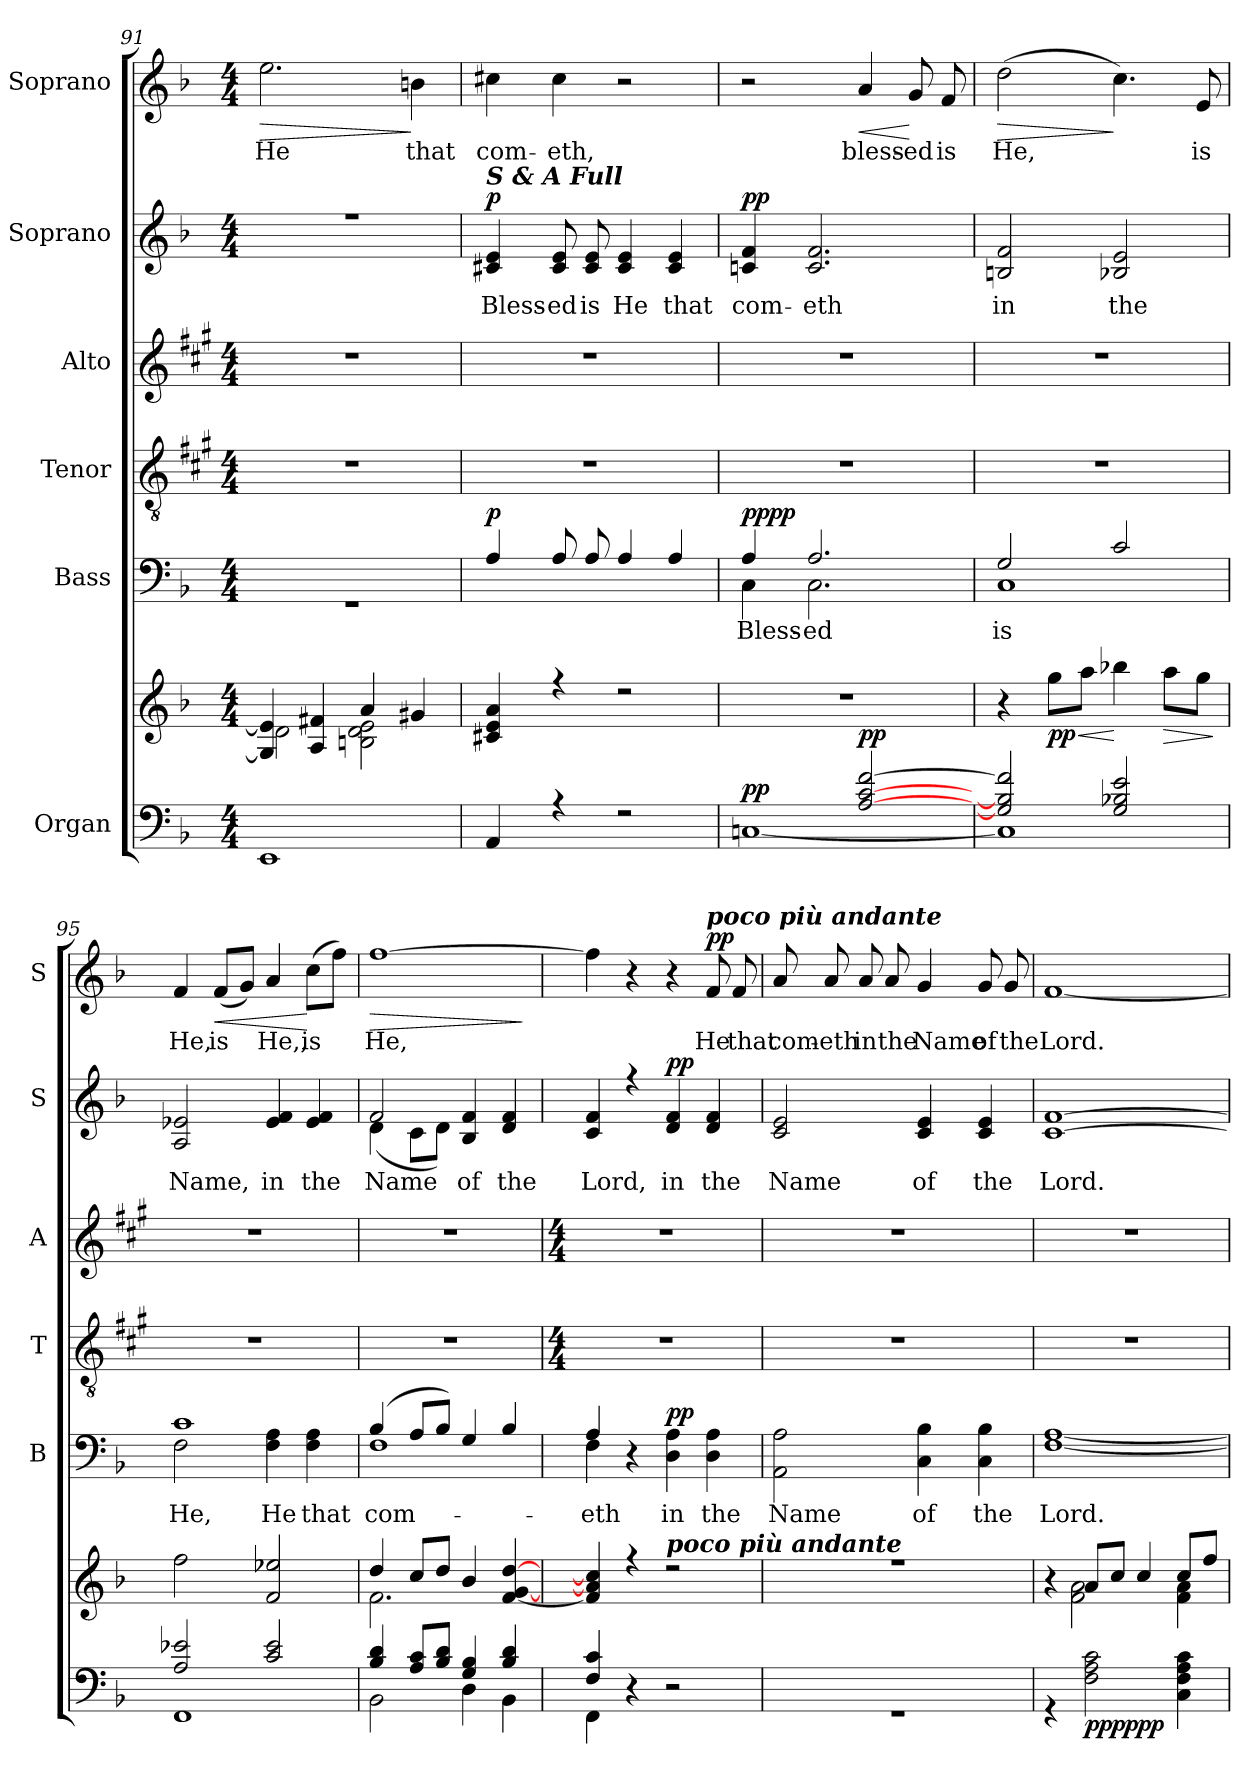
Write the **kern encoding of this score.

**kern	**kern	**dynam	**kern	**text	**dynam	**kern	**kern	**kern	**text	**dynam	**kern	**text	**dynam
*part6	*part6	*part6	*part5	*part5	*part5	*part4	*part3	*part2	*part2	*part2	*part1	*part1	*part1
*staff7	*staff6	*staff6/7	*staff5	*staff5	*staff5	*staff4	*staff3	*staff2	*staff2	*staff2	*staff1	*staff1	*staff1
*I"Organ	*	*	*I"Bass	*	*	*I"Tenor	*I"Alto	*I"Soprano	*	*	*I"Soprano	*	*
*	*	*	*I'B	*	*	*I'T	*I'A	*I'S	*	*	*I'S	*	*
!!LO:LB:g=z
*clefF4	*clefG2	*	*clefF4	*	*	*clefGv2	*clefG2	*clefG2	*	*	*clefG2	*	*
*k[b-]	*k[b-]	*	*k[b-]	*	*	*k[f#c#g#]	*k[f#c#g#]	*k[b-]	*	*	*k[b-]	*	*
*F:	*F:	*	*F:	*	*	*A:	*A:	*F:	*	*	*F:	*	*
*M4/4	*M4/4	*	*M4/4	*	*	*M4/4	*M4/4	*M4/4	*	*	*M4/4	*	*
=91	=91	=91	=91	=91	=91	=91	=91	=91	=91	=91	=91	=91	=91
*^	*^	*	*^	*	*	*	*	*^	*	*	*	*	*
!	!	!	!	!	!	!	!	!	!	!	!	!	!	!	!	!LO:LY:b	!LO:HP:b
1EE	1ryy	4G#] 4e]	2d\	.	1ryy	1r	.	.	1r	1r	1r	1ryy	.	.	2.ee	He	>
.	.	4A 4f#X	.	.	.	.	.	.	.	.	.	.	.	.	.	.	.
.	.	4a	2Bn\ 2d\ 2e\	.	.	.	.	.	.	.	.	.	.	.	.	.	.
!	!	!	!	!	!	!	!	!	!	!	!	!	!	!	!	!LO:LY:b	!
.	.	4g#X	.	.	.	.	.	.	.	.	.	.	.	.	4bn	that	]
=92	=92	=92	=92	=92	=92	=92	=92	=92	=92	=92	=92	=92	=92	=92	=92	=92	=92
!	!	!	!	!	!	!	!	!	!	!	!LO:TX:a:Bi:t=S & A Full	!	!	!	!	!	!
!	!	!	!	!	!	!	!	!LO:DY:b	!	!	!	!	!LO:LY:b	!LO:DY:b	!	!LO:LY:b	!
4AA	1ryy	4c#X 4e 4a	1ryy	.	4A/	1ryy	.	p	1r	1r	4c#X 4e	1ryy	Bless-	p	4cc#X	com-	.
!	!	!	!	!	!	!	!	!	!	!	!	!	!LO:LY:b	!	!	!LO:LY:b	!
4r	.	4r	.	.	8A/	.	.	.	.	.	8c# 8e	.	-ed	.	4cc#	-eth,	.
!	!	!	!	!	!	!	!	!	!	!	!	!	!LO:LY:b	!	!	!	!
.	.	.	.	.	8A/	.	.	.	.	.	8c# 8e	.	is	.	.	.	.
!	!	!	!	!	!	!	!	!	!	!	!	!	!LO:LY:b	!	!	!	!
2r	.	2r	.	.	4A/	.	.	.	.	.	4c# 4e	.	He	.	2r	.	.
!	!	!	!	!	!	!	!	!	!	!	!	!	!LO:LY:b	!	!	!	!
.	.	.	.	.	4A/	.	.	.	.	.	4c# 4e	.	that	.	.	.	.
=93	=93	=93	=93	=93	=93	=93	=93	=93	=93	=93	=93	=93	=93	=93	=93	=93	=93
*	*^	*	*	*	*	*	*	*	*	*	*	*	*	*	*	*	*
!	!	!	!	!	!LO:DY:a=2	!	!	!LO:LY:b	!LO:DY:b	!	!	!	!	!LO:LY:b	!	!	!	!
!	!	!	!	!	!	!	!	!	!LO:DY:n=1:b	!	!	!	!	!	!LO:DY:b	!	!	!
2ryy	[1Cn	1ryy	1r	2ryy	pp	4A/	4C\	Bless-	pp pp	1r	1r	4cn 4f	1ryy	com-	pp	2r	.	.
!	!	!	!	!	!	!	!	!LO:LY:b	!	!	!	!	!	!LO:LY:b	!	!	!	!
.	.	.	.	.	.	2.A/	2.C\	-ed	.	.	.	2.c 2.f	.	-eth	.	.	.	.
!	!	!	!	!	!LO:DY:b	!	!	!	!	!	!	!	!	!	!	!	!LO:LY:b	!LO:HP:b
[2A/ [2c/ [2f/	.	.	.	2ryy	pp	.	.	.	.	.	.	.	.	.	.	4a	bless-	<
!	!	!	!	!	!	!	!	!	!	!	!	!	!	!	!	!	!LO:LY:b	!
.	.	.	.	.	.	.	.	.	.	.	.	.	.	.	.	8g	-ed	[
!	!	!	!	!	!	!	!	!	!	!	!	!	!	!	!	!	!LO:LY:b	!
.	.	.	.	.	.	.	.	.	.	.	.	.	.	.	.	8f	is	.
*	*	*	*v	*v	*	*	*	*	*	*	*	*	*	*	*	*	*	*
=94	=94	=94	=94	=94	=94	=94	=94	=94	=94	=94	=94	=94	=94	=94	=94	=94	=94
!	!	!	!	!	!	!	!LO:LY:b	!	!	!	!	!	!LO:LY:b	!	!	!LO:LY:b	!LO:HP:b
2G/] 2B/] 2f/]	1C]	1ryy	4r	.	2G/	1C\	is	.	1r	1r	2Bn 2f	1ryy	in	.	(>2dd	He,	>
!	!	!	!	!LO:HP:b	!	!	!	!	!	!	!	!	!	!	!	!	!
!	!	!	!	!LO:DY:n=1:b	!	!	!	!	!	!	!	!	!	!	!	!	!
.	.	.	8ggL	< pp	.	.	.	.	.	.	.	.	.	.	.	.	.
.	.	.	8aaJ	.	.	.	.	.	.	.	.	.	.	.	.	.	.
!	!	!	!	!	!	!	!	!	!	!	!	!	!LO:LY:b	!	!	!	!
2G/ 2B-X/ 2e/	.	.	4bb-X	[	2c/	.	.	.	.	.	2B-X 2e	.	the	.	4.cc)	.	]
!	!	!	!	!LO:HP:b	!	!	!	!	!	!	!	!	!	!	!	!	!
.	.	.	8aaL	>	.	.	.	.	.	.	.	.	.	.	.	.	.
!	!	!	!	!	!	!	!	!	!	!	!	!	!	!	!	!LO:LY:b	!
.	.	.	8ggJ	.	.	.	.	.	.	.	.	.	.	.	8e	is	.
*v	*v	*v	*	*	*v	*v	*	*	*	*	*v	*v	*	*	*	*	*
.	.	]	.	.	.	.	.	.	.	.	.	.	.
=95	=95	=95	=95	=95	=95	=95	=95	=95	=95	=95	=95	=95	=95
*^	*^	*	*^	*	*	*	*	*	*	*	*	*	*
!	!	!	!	!	!	!	!LO:LY:b	!	!	!	!	!LO:LY:b	!	!	!LO:LY:b	!
*	*	*	*	*	*	*	*	*	*	*	*^	*	*	*	*	*
2A/ 2e-X/	1FF\	2ryy	2ff	.	1c/	2F\	He,	.	1r	1r	2A 2e-X	1ryy	Name,	.	4f	He,	.
!	!	!	!	!	!	!	!	!	!	!	!	!	!	!	!	!LO:LY:b	!LO:HP:b
.	.	.	.	.	.	.	.	.	.	.	.	.	.	.	(<8fL	is	<
.	.	.	.	.	.	.	.	.	.	.	.	.	.	.	8gJ)	.	.
!	!	!	!	!	!	!	!LO:LY:b	!	!	!	!	!	!LO:LY:b	!	!	!LO:LY:b	!
2c/ 2e-/	.	2f/ 2ee-X/	2ryy	.	.	4F\ 4A\	He	.	.	.	4e- 4f	.	in	.	4a	He,,	.
!	!	!	!	!	!	!	!LO:LY:b	!	!	!	!	!	!LO:LY:b	!	!	!LO:LY:b	!
.	.	.	.	.	.	4F\ 4A\	that	.	.	.	4e- 4f	.	the	.	(8ccL	is	[
.	.	.	.	.	.	.	.	.	.	.	.	.	.	.	8ffJ)	.	.
=96	=96	=96	=96	=96	=96	=96	=96	=96	=96	=96	=96	=96	=96	=96	=96	=96	=96
!	!	!	!	!	!	!	!LO:LY:b	!	!	!	!	!	!LO:LY:b	!	!	!LO:LY:b	!LO:HP:b
4B-/ 4d/	2BB-\	4dd/	2.f\	.	(>4B-/	1F\	com-	.	1r	1r	2f	(<4d\	Name	.	[1ff	He,	>
8A/ 8c/L	.	8cc/L	.	.	8A/L	.	.	.	.	.	.	8c\L	.	.	.	.	.
8B-/ 8d/J	.	8dd/J	.	.	8B-/J)	.	.	.	.	.	.	8d\J)	.	.	.	.	.
!	!	!	!	!	!	!	!	!	!	!	!	!	!LO:LY:b	!	!	!	!
4G/ 4B-/	4D\	4b-/	.	.	4G/	.	.	.	.	.	4B- 4f	2ryy	of	.	.	.	.
!	!	!	!	!	!	!	!	!	!	!	!	!	!LO:LY:b	!	!	!	!
4B-/ 4d/	4BB-\	[4f [4g [4dd	4ryy	.	4B-/	.	.	.	.	.	4d 4f	.	the	.	.	.	.
*v	*v	*	*	*	*v	*v	*	*	*	*	*v	*v	*	*	*	*	*
*	*v	*v	*	*	*	*	*	*	*	*	*	*	*	*
.	.	.	.	.	.	.	.	.	.	.	.	.	]
!!LO:LB:g=z
=97	=97	=97	=97	=97	=97	=97	=97	=97	=97	=97	=97	=97	=97
*	*	*	*	*	*	*M4/4	*M4/4	*	*	*	*	*	*
*^	*^	*	*^	*	*	*	*	*	*	*	*	*	*
!	!	!	!	!	!	!	!LO:LY:b	!	!	!	!	!LO:LY:b	!	!	!	!
*	*	*	*	*	*	*	*	*	*	*	*^	*	*	*	*	*
4F/ 4c/	4FF\	4f/] 4a/] 4cc/]	1ryy	.	4A/	4F\	-eth	.	1r	1r	4c 4f	1ryy	Lord,	.	4ff]	.	.
2.ryy	4r	4r	.	.	2.ryy	4r	.	.	.	.	4r	.	.	.	4r	.	.
!	!	!LO:TX:a:Bi:t=poco più andante	!	!	!	!	!	!	!	!	!	!	!	!	!	!	!
!	!	!	!	!	!	!	!LO:LY:b	!LO:DY:b	!	!	!	!	!LO:LY:b	!LO:DY:b	!	!	!
.	2r	2r	.	.	.	4D\ 4A\	in	pp	.	.	4d 4f	.	in	pp	4r	.	.
!	!	!	!	!	!	!	!	!	!	!	!	!	!	!	!LO:TX:a:Bi:t=poco più andante	!	!
!	!	!	!	!	!	!	!LO:LY:b	!	!	!	!	!	!LO:LY:b	!	!	!LO:LY:b	!LO:DY:b
.	.	.	.	.	.	4D\ 4A\	the	.	.	.	4d 4f	.	the	.	8f	He	pp
!	!	!	!	!	!	!	!	!	!	!	!	!	!	!	!	!LO:LY:b	!
.	.	.	.	.	.	.	.	.	.	.	.	.	.	.	8f	that	.
=98	=98	=98	=98	=98	=98	=98	=98	=98	=98	=98	=98	=98	=98	=98	=98	=98	=98
!	!	!	!	!	!	!	!LO:LY:b	!	!	!	!	!	!LO:LY:b	!	!	!LO:LY:b	!
1ryy	1r	1r	1ryy	.	1ryy	2AA\ 2A\	Name	.	1r	1r	2c 2e	1ryy	Name	.	8a	com-	.
!	!	!	!	!	!	!	!	!	!	!	!	!	!	!	!	!LO:LY:b	!
.	.	.	.	.	.	.	.	.	.	.	.	.	.	.	8a	-eth	.
!	!	!	!	!	!	!	!	!	!	!	!	!	!	!	!	!LO:LY:b	!
.	.	.	.	.	.	.	.	.	.	.	.	.	.	.	8a	in	.
!	!	!	!	!	!	!	!	!	!	!	!	!	!	!	!	!LO:LY:b	!
.	.	.	.	.	.	.	.	.	.	.	.	.	.	.	8a	the	.
!	!	!	!	!	!	!	!LO:LY:b	!	!	!	!	!	!LO:LY:b	!	!	!LO:LY:b	!
.	.	.	.	.	.	4C\ 4B-\	of	.	.	.	4c 4e	.	of	.	4g	Name	.
!	!	!	!	!	!	!	!LO:LY:b	!	!	!	!	!	!LO:LY:b	!	!	!LO:LY:b	!
.	.	.	.	.	.	4C\ 4B-\	the	.	.	.	4c 4e	.	the	.	8g	of	.
!	!	!	!	!	!	!	!	!	!	!	!	!	!	!	!	!LO:LY:b	!
.	.	.	.	.	.	.	.	.	.	.	.	.	.	.	8g	the	.
=99	=99	=99	=99	=99	=99	=99	=99	=99	=99	=99	=99	=99	=99	=99	=99	=99	=99
!	!	!	!	!	!	!	!LO:LY:b	!	!	!	!	!	!LO:LY:b	!	!	!LO:LY:b	!
1ryy	4r	4r	4ryy	.	1ryy	[1F\ [1A\	Lord.	.	1r	1r	[1c [1f	1ryy	Lord.	.	[1f	Lord.	.
!	!	!	!	!LO:DY:b=2	!	!	!	!	!	!	!	!	!	!	!	!	!
!	!	!	!	!LO:DY:n=1:b	!	!	!	!	!	!	!	!	!	!	!	!	!
!	!	!	!	!LO:DY:n=2:b	!	!	!	!	!	!	!	!	!	!	!	!	!
.	2F\ 2A\ 2c\	8a/L	2f\ 2a\	pp pp pp	.	.	.	.	.	.	.	.	.	.	.	.	.
.	.	8cc/J	.	.	.	.	.	.	.	.	.	.	.	.	.	.	.
.	.	4cc/	.	.	.	.	.	.	.	.	.	.	.	.	.	.	.
.	4C\ 4F\ 4A\ 4c\	8cc/L	4f\ 4a\	.	.	.	.	.	.	.	.	.	.	.	.	.	.
.	.	8ff/J	.	.	.	.	.	.	.	.	.	.	.	.	.	.	.
*v	*v	*	*	*	*v	*v	*	*	*	*	*v	*v	*	*	*	*	*
*	*v	*v	*	*	*	*	*	*	*	*	*	*	*	*
=	=	=	=	=	=	=	=	=	=	=	=	=	=
*-	*-	*-	*-	*-	*-	*-	*-	*-	*-	*-	*-	*-	*-
